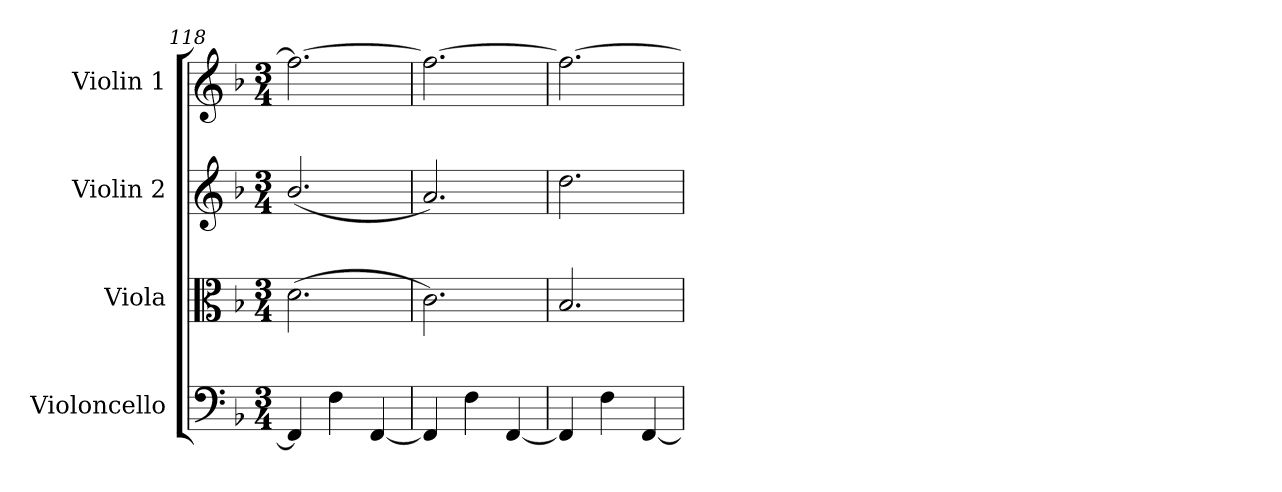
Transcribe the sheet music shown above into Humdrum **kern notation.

**kern	**kern	**kern	**kern
*part4	*part3	*part2	*part1
*staff4	*staff3	*staff2	*staff1
*I"Violoncello	*I"Viola	*I"Violin 2	*I"Violin 1
*I'Vc	*I'Vla	*I'Vln	*I'Vln
!!LO:LB:g=z
*clefF4	*clefC3	*clefG2	*clefG2
*k[b-]	*k[b-]	*k[b-]	*k[b-]
*M3/4	*M3/4	*M3/4	*M3/4
=118	=118	=118	=118
4FF/]	(2.d\	(2.b-/	2.ff\_
4F\	.	.	.
[4FF/	.	.	.
=119	=119	=119	=119
4FF/]	2.c\)	2.a/)	2.ff\_
4F\	.	.	.
[4FF/	.	.	.
=120	=120	=120	=120
4FF/]	2.B-/	2.dd\	2.ff\_
4F\	.	.	.
[4FF/	.	.	.
=	=	=	=
*-	*-	*-	*-
